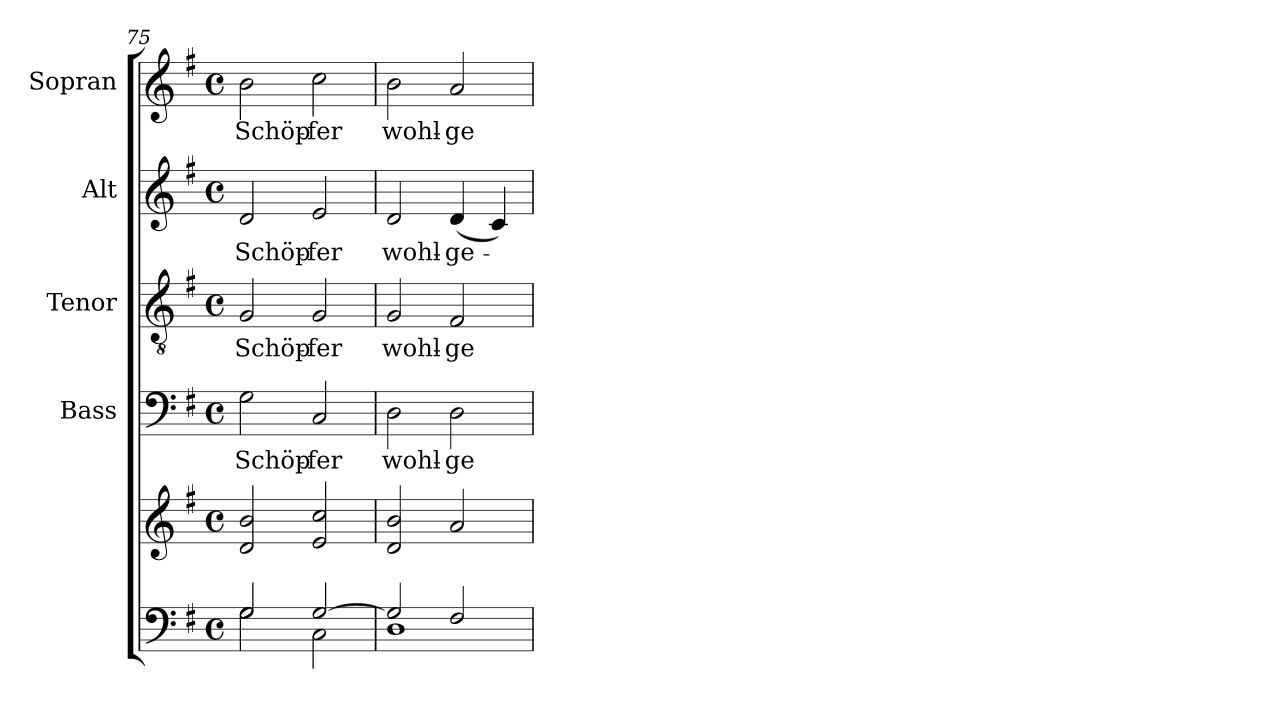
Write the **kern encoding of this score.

**kern	**kern	**kern	**text	**kern	**text	**kern	**text	**kern	**text
*part5	*part5	*part4	*part4	*part3	*part3	*part2	*part2	*part1	*part1
*staff6	*staff5	*staff4	*staff4	*staff3	*staff3	*staff2	*staff2	*staff1	*staff1
*	*	*I"Bass	*	*I"Tenor	*	*I"Alt	*	*I"Sopran	*
*	*	*I'B.	*	*I'T.	*	*I'A.	*	*I'S.	*
*clefF4	*clefG2	*clefF4	*	*clefGv2	*	*clefG2	*	*clefG2	*
*k[f#]	*k[f#]	*k[f#]	*	*k[f#]	*	*k[f#]	*	*k[f#]	*
*G:	*G:	*G:	*	*G:	*	*G:	*	*G:	*
*M4/4	*M4/4	*M4/4	*	*M4/4	*	*M4/4	*	*M4/4	*
*met(c)	*met(c)	*met(c)	*	*met(c)	*	*met(c)	*	*met(c)	*
=75	=75	=75	=75	=75	=75	=75	=75	=75	=75
*^	*	*	*	*	*	*	*	*	*
!	!	!	!	!LO:LY:b	!	!LO:LY:b	!	!LO:LY:b	!	!LO:LY:b
2G/	2G\	2d/ 2b/	2G\	Schöp-	2G/	Schöp-	2d/	Schöp-	2b\	Schöp-
!	!	!	!	!LO:LY:b	!	!LO:LY:b	!	!LO:LY:b	!	!LO:LY:b
[>2G/	2C\	2e/ 2cc/	2C/	-fer	2G/	-fer	2e/	-fer	2cc\	-fer
=76	=76	=76	=76	=76	=76	=76	=76	=76	=76	=76
!	!	!	!	!LO:LY:b	!	!LO:LY:b	!	!LO:LY:b	!	!LO:LY:b
2G/]	1D	2d/ 2b/	2D\	wohl-	2G/	wohl-	2d/	wohl-	2b\	wohl-
!	!	!	!	!LO:LY:b	!	!LO:LY:b	!	!LO:LY:b	!	!LO:LY:b
2F#/	.	2a/	2D\	-ge-	2F#/	-ge-	(<4d/	-ge-	2a/	-ge-
.	.	.	.	.	.	.	4c/)	.	.	.
*v	*v	*	*	*	*	*	*	*	*	*
=	=	=	=	=	=	=	=	=	=
*-	*-	*-	*-	*-	*-	*-	*-	*-	*-
